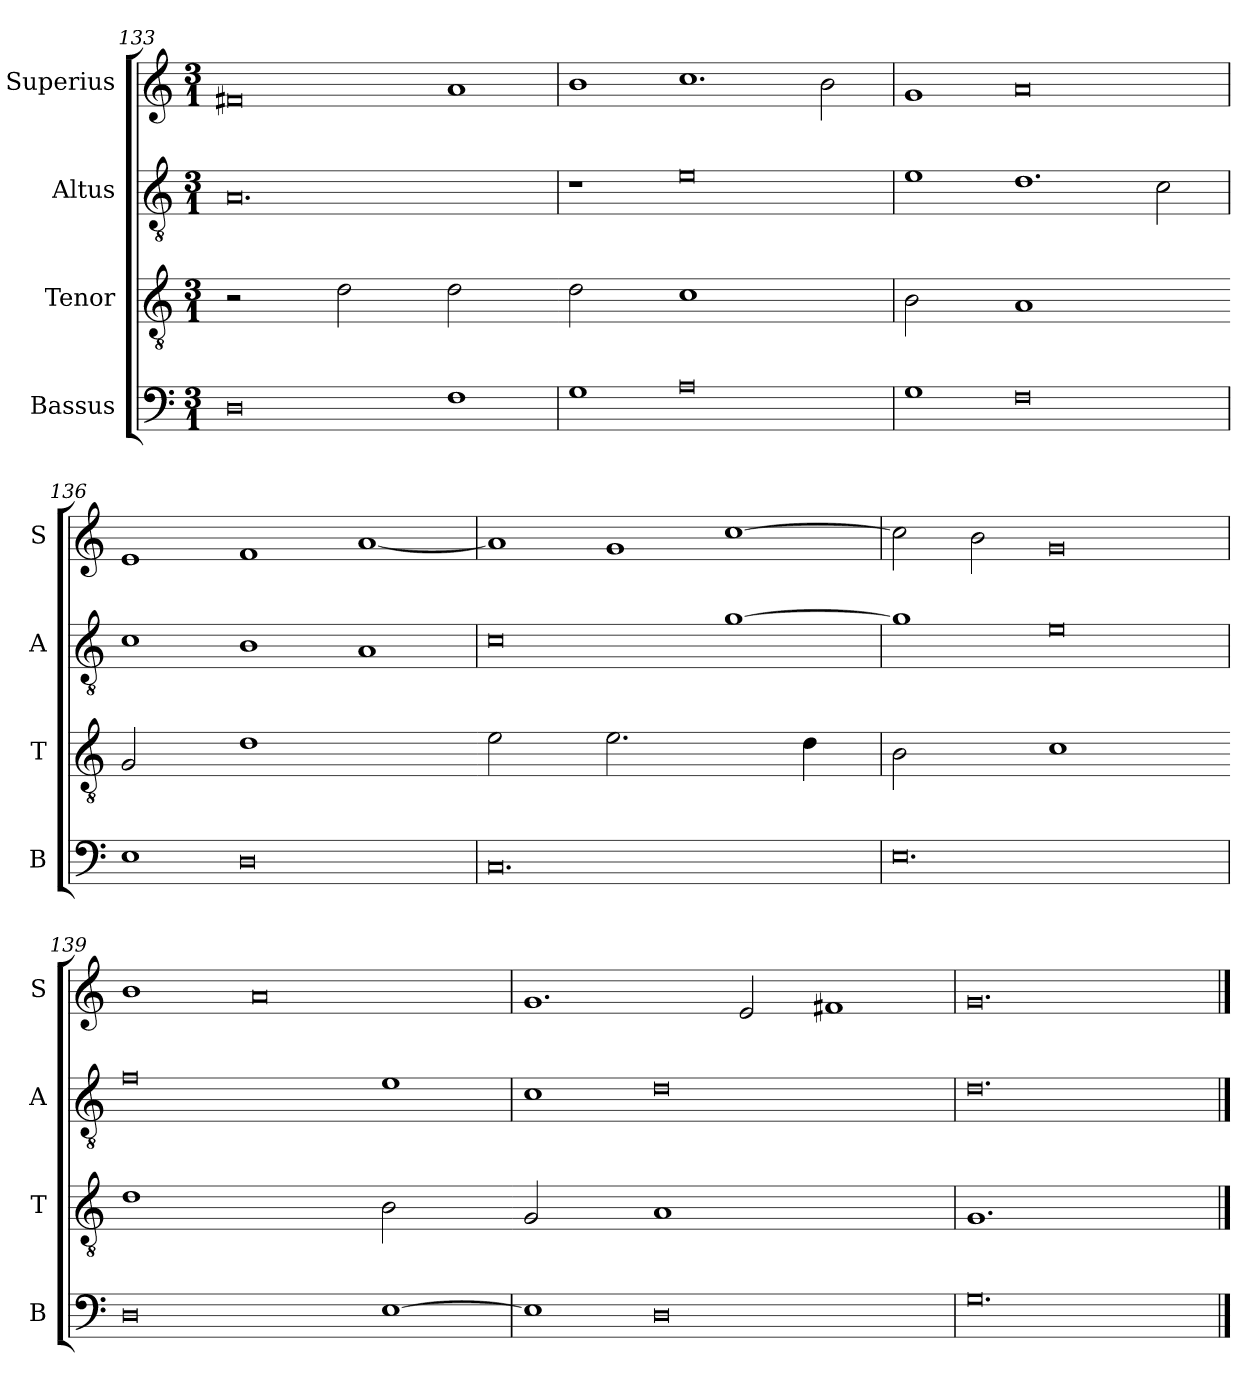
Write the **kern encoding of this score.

**kern	**kern	**kern	**kern
*part4	*part3	*part2	*part1
*staff4	*staff3	*staff2	*staff1
*I"Bassus	*I"Tenor	*I"Altus	*I"Superius
*I'B	*I'T	*I'A	*I'S
*clefF4	*clefGv2	*clefGv2	*clefG2
*k[]	*k[]	*k[]	*k[]
*M3/1	*M3/1	*M3/1	*M3/1
=133	=133	=133	=133
!	!LO:N:vis=2	!	!
0D	1r	0.A	0f#X
!	!LO:N:vis=2	!	!
.	1d	.	.
!	!LO:N:vis=2	!	!
1F	1d	.	1a
=134	=134-	=134	=134
!	!LO:N:vis=2	!	!
1G	1d	1r	1b
!	!LO:N:vis=1	!	!
0A	0c	0e	1.cc
.	.	.	2b\
=135	=135	=135	=135
!	!LO:N:vis=2	!	!
1G	1B	1e	1g
!	!LO:N:vis=1	!	!
0F	0A	1.d	0a
.	.	2c\	.
=136	=136-	=136	=136
!	!LO:N:vis=2	!	!
1E	1G	1c	1e
!	!LO:N:vis=1	!	!
0D	0d	1B	1f
.	.	1A	[1a
=137	=137-	=137	=137
!	!LO:N:vis=2	!	!
0.C	1e	0c	1a]
!	!LO:N:vis=2.	!	!
.	1.e	.	1g
.	.	[1g	[1cc
!	!LO:N:vis=4	!	!
.	2d\	.	.
=138	=138	=138	=138
!	!LO:N:vis=2	!	!
0.E	1B	1g]	2cc\]
.	.	.	2b\
!	!LO:N:vis=1	!	!
.	0c	0e	0g
=139	=139-	=139	=139
!	!LO:N:vis=1	!	!
0D	0d	0f	1b
.	.	.	0a
!	!LO:N:vis=2	!	!
[1E	1B	1e	.
=140	=140-	=140	=140
!	!LO:N:vis=2	!	!
1E]	1G	1c	1.g
!	!LO:N:vis=1	!	!
0D	0A	0d	.
.	.	.	2e/
.	.	.	1f#X
=141	=141	=141	=141
!	!LO:N:vis=1.	!	!
0.G	0.G	0.d	0.g
==	==	==	==
*-	*-	*-	*-
